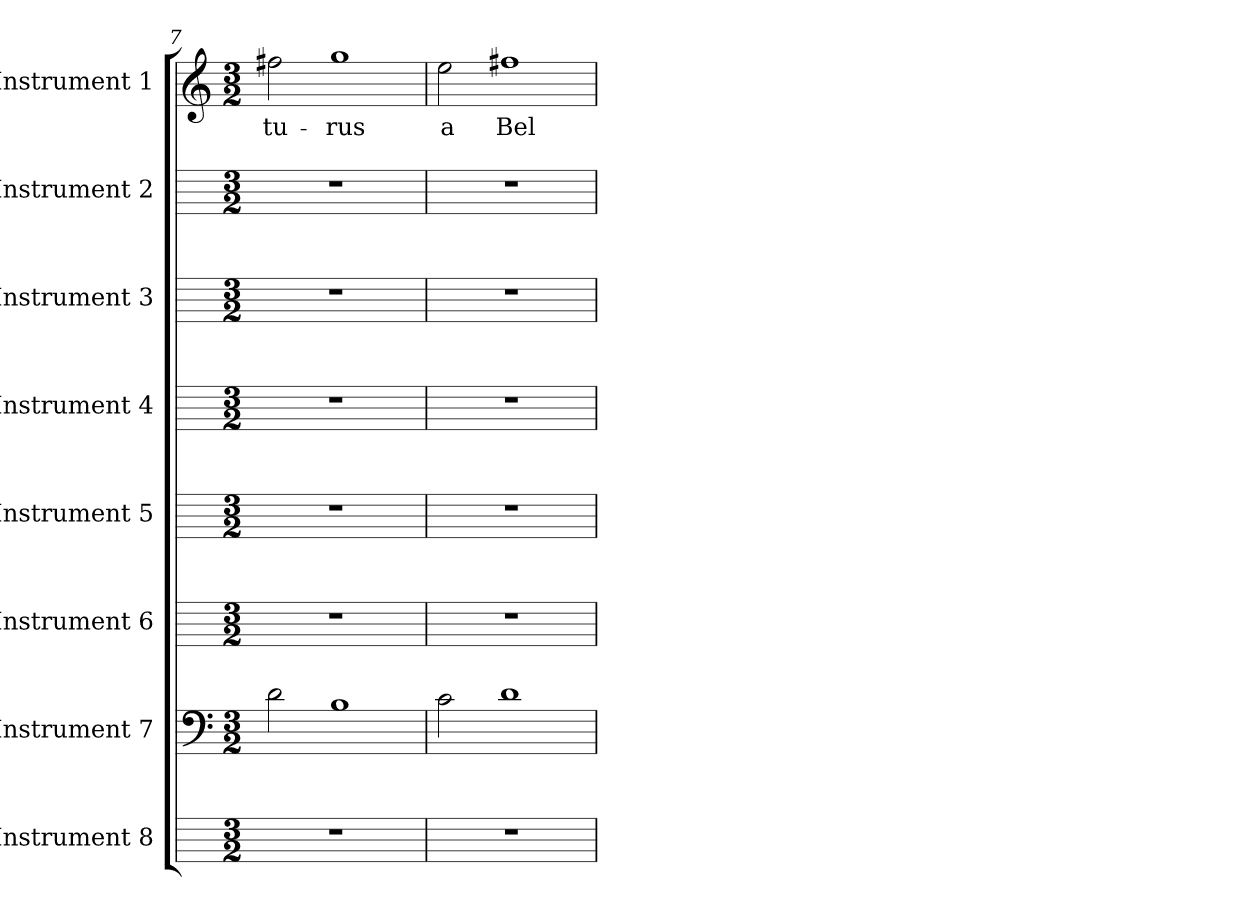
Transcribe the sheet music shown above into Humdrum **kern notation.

**kern	**kern	**kern	**kern	**kern	**kern	**kern	**kern	**text
*part8	*part7	*part6	*part5	*part4	*part3	*part2	*part1	*part1
*staff8	*staff7	*staff6	*staff5	*staff4	*staff3	*staff2	*staff1	*staff1
*I"Instrument 8	*I"Instrument 7	*I"Instrument 6	*I"Instrument 5	*I"Instrument 4	*I"Instrument 3	*I"Instrument 2	*I"Instrument 1	*
*	*clefF4	*	*	*	*	*	*clefG2	*
*k[]	*k[]	*k[]	*k[]	*k[]	*k[]	*k[]	*k[]	*
*C:	*C:	*C:	*C:	*C:	*C:	*C:	*C:	*
*M3/2	*M3/2	*M3/2	*M3/2	*M3/2	*M3/2	*M3/2	*M3/2	*
=7	=7	=7	=7	=7	=7	=7	=7	=7
!	!	!	!	!	!	!	!	!LO:LY:b:cj
1.r	2d\	1.r	1.r	1.r	1.r	1.r	2ff#X\	tu-
!	!	!	!	!	!	!	!	!LO:LY:b:cj
.	1B	.	.	.	.	.	1gg	-rus
=8	=8	=8	=8	=8	=8	=8	=8	=8
!	!	!	!	!	!	!	!	!LO:LY:b:cj
1.r	2c\	1.r	1.r	1.r	1.r	1.r	2ee\	a
!	!	!	!	!	!	!	!	!LO:LY:b:cj
.	1d	.	.	.	.	.	1ff#X	Bel-
=	=	=	=	=	=	=	=	=
*-	*-	*-	*-	*-	*-	*-	*-	*-
